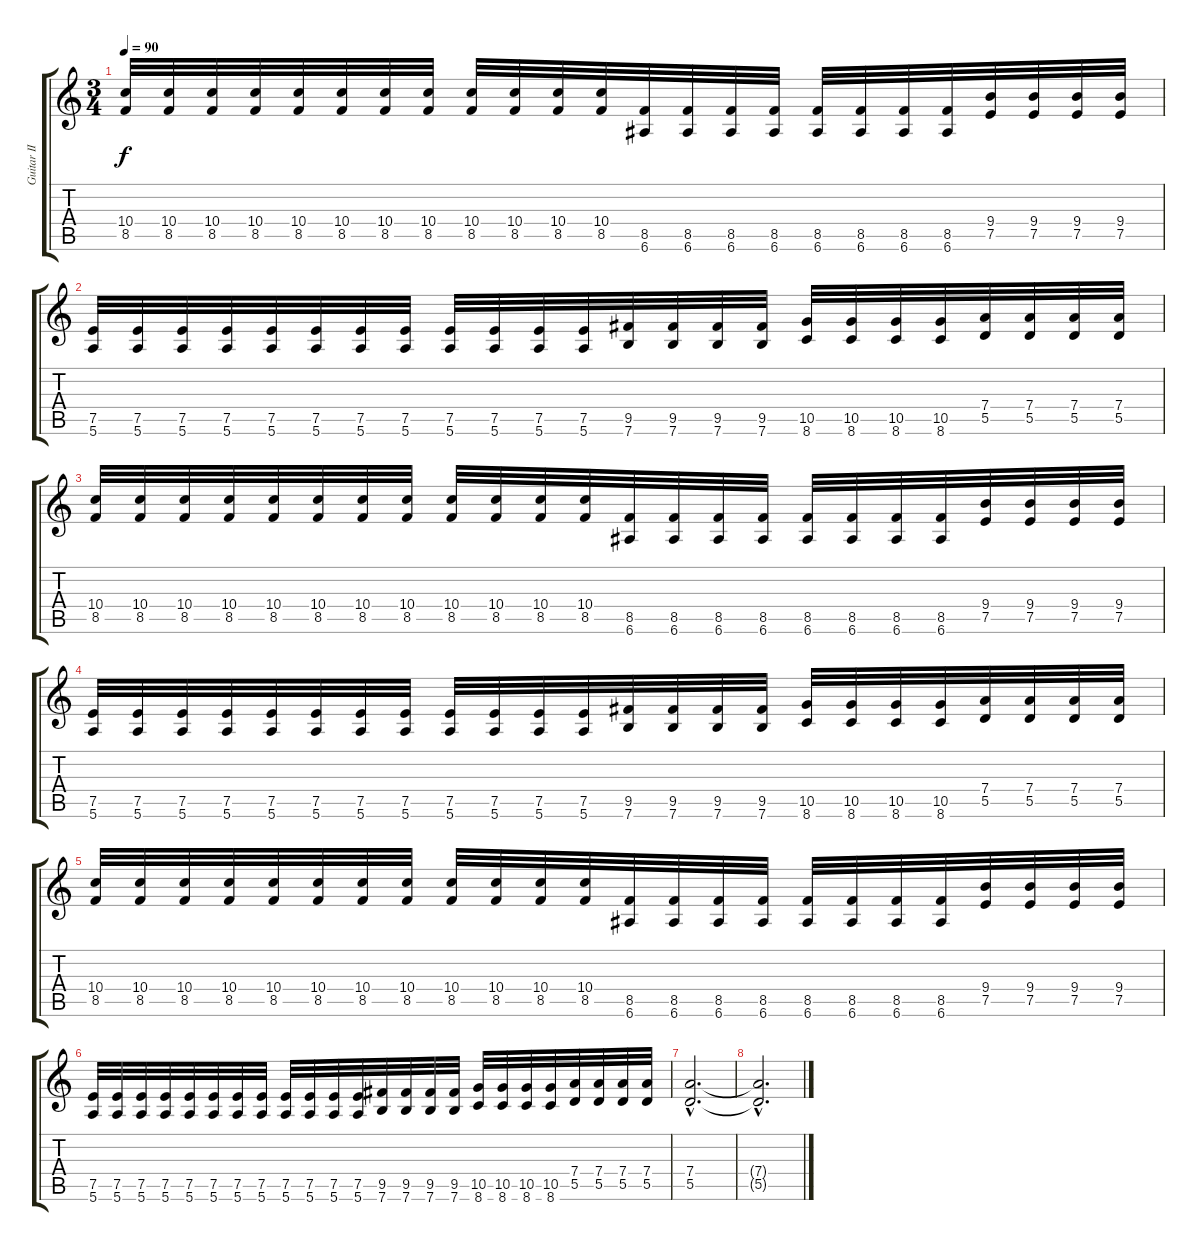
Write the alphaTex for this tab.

\track ("Guitar II" "Guitar II") {instrument distortionguitar}
\staff {score tabs}
\tuning (E4 B3 G3 D3 A2 E2) {hide}
\ts (3 4)
\tempo 90
\clef g2
\ks c
(10.4 8.5).32{dy f} (10.4 8.5).32 (10.4 8.5).32 (10.4 8.5).32 (10.4 8.5).32 (10.4 8.5).32 (10.4 8.5).32 (10.4 8.5).32 (10.4 8.5).32 (10.4 8.5).32 (10.4 8.5).32 (10.4 8.5).32 (8.5 6.6).32 (8.5 6.6).32 (8.5 6.6).32 (8.5 6.6).32 (8.5 6.6).32 (8.5 6.6).32 (8.5 6.6).32 (8.5 6.6).32 (9.4 7.5).32 (9.4 7.5).32 (9.4 7.5).32 (9.4 7.5).32 |
(7.5 5.6).32 (7.5 5.6).32 (7.5 5.6).32 (7.5 5.6).32 (7.5 5.6).32 (7.5 5.6).32 (7.5 5.6).32 (7.5 5.6).32 (7.5 5.6).32 (7.5 5.6).32 (7.5 5.6).32 (7.5 5.6).32 (9.5 7.6).32 (9.5 7.6).32 (9.5 7.6).32 (9.5 7.6).32 (10.5 8.6).32 (10.5 8.6).32 (10.5 8.6).32 (10.5 8.6).32 (7.4 5.5).32 (7.4 5.5).32 (7.4 5.5).32 (7.4 5.5).32 |
(10.4 8.5).32 (10.4 8.5).32 (10.4 8.5).32 (10.4 8.5).32 (10.4 8.5).32 (10.4 8.5).32 (10.4 8.5).32 (10.4 8.5).32 (10.4 8.5).32 (10.4 8.5).32 (10.4 8.5).32 (10.4 8.5).32 (8.5 6.6).32 (8.5 6.6).32 (8.5 6.6).32 (8.5 6.6).32 (8.5 6.6).32 (8.5 6.6).32 (8.5 6.6).32 (8.5 6.6).32 (9.4 7.5).32 (9.4 7.5).32 (9.4 7.5).32 (9.4 7.5).32 |
(7.5 5.6).32 (7.5 5.6).32 (7.5 5.6).32 (7.5 5.6).32 (7.5 5.6).32 (7.5 5.6).32 (7.5 5.6).32 (7.5 5.6).32 (7.5 5.6).32 (7.5 5.6).32 (7.5 5.6).32 (7.5 5.6).32 (9.5 7.6).32 (9.5 7.6).32 (9.5 7.6).32 (9.5 7.6).32 (10.5 8.6).32 (10.5 8.6).32 (10.5 8.6).32 (10.5 8.6).32 (7.4 5.5).32 (7.4 5.5).32 (7.4 5.5).32 (7.4 5.5).32 |
(10.4 8.5).32 (10.4 8.5).32 (10.4 8.5).32 (10.4 8.5).32 (10.4 8.5).32 (10.4 8.5).32 (10.4 8.5).32 (10.4 8.5).32 (10.4 8.5).32 (10.4 8.5).32 (10.4 8.5).32 (10.4 8.5).32 (8.5 6.6).32 (8.5 6.6).32 (8.5 6.6).32 (8.5 6.6).32 (8.5 6.6).32 (8.5 6.6).32 (8.5 6.6).32 (8.5 6.6).32 (9.4 7.5).32 (9.4 7.5).32 (9.4 7.5).32 (9.4 7.5).32 |
(7.5 5.6).32 (7.5 5.6).32 (7.5 5.6).32 (7.5 5.6).32 (7.5 5.6).32 (7.5 5.6).32 (7.5 5.6).32 (7.5 5.6).32 (7.5 5.6).32 (7.5 5.6).32 (7.5 5.6).32 (7.5 5.6).32 (9.5 7.6).32 (9.5 7.6).32 (9.5 7.6).32 (9.5 7.6).32 (10.5 8.6).32 (10.5 8.6).32 (10.5 8.6).32 (10.5 8.6).32 (7.4 5.5).32 (7.4 5.5).32 (7.4 5.5).32 (7.4 5.5).32 |
(7.4{hac} 5.5{hac}).2{d} |
(7.4{hac t} 5.5{hac t}).2{d}
